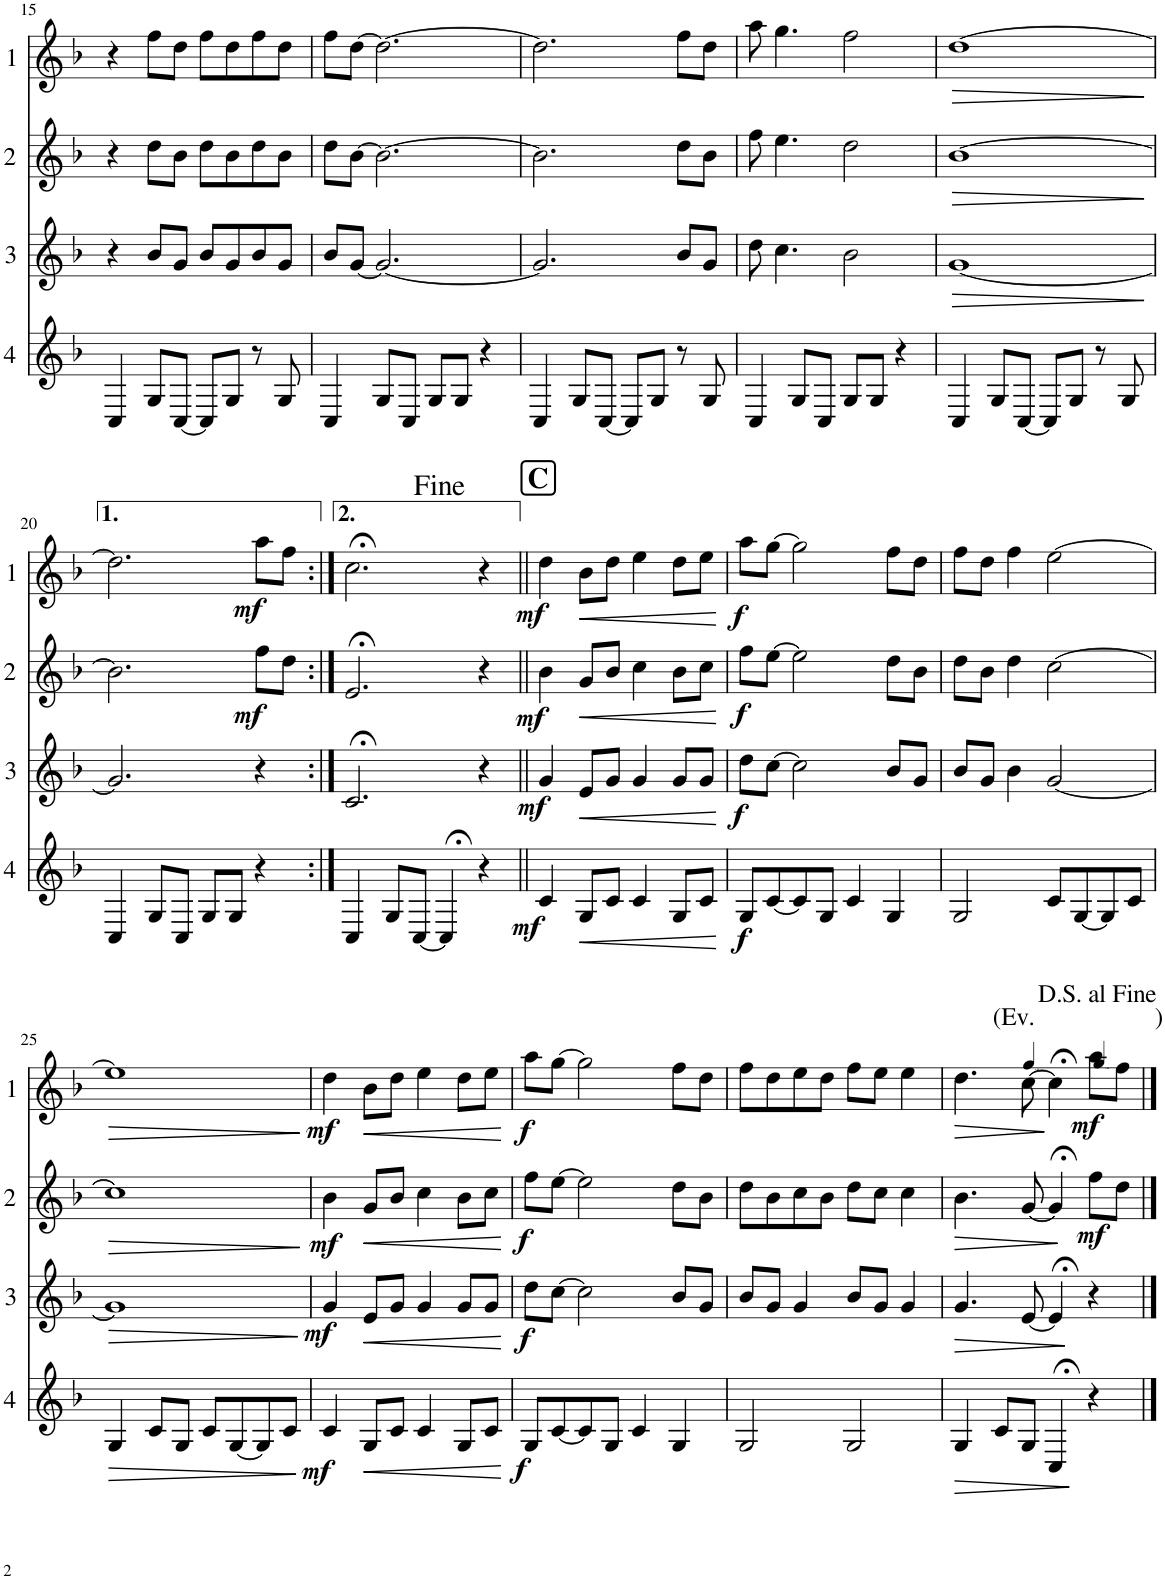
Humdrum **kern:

**kern	**dynam	**kern	**dynam	**kern	**dynam	**kern	**dynam
*part4	*part4	*part3	*part3	*part2	*part2	*part1	*part1
*staff4	*staff4	*staff3	*staff3	*staff2	*staff2	*staff1	*staff1
*I"Cor 4	*	*I"Cor 3	*	*I"Cor 2	*	*I"Cor 1	*
!!LO:PB:g=z
*clefG2	*	*clefG2	*	*clefG2	*	*clefG2	*
*Trd4c7	*	*Trd4c7	*	*Trd4c7	*	*Trd4c7	*
*k[b-]	*	*k[b-]	*	*k[b-]	*	*k[b-]	*
*M4/4	*	*M4/4	*	*M4/4	*	*M4/4	*
=15	=15	=15	=15	=15	=15	=15	=15
4C/	.	4r	.	4r	.	4r	.
8G/L	.	8b-/L	.	8dd\L	.	8ff\L	.
[8C/J	.	8g/J	.	8b-\J	.	8dd\J	.
8C/L]	.	8b-/L	.	8dd\L	.	8ff\L	.
8G/J	.	8g/	.	8b-\	.	8dd\	.
8r	.	8b-/	.	8dd\	.	8ff\	.
8G/	.	8g/J	.	8b-\J	.	8dd\J	.
=16	=16	=16	=16	=16	=16	=16	=16
4C/	.	8b-/L	.	8dd\L	.	8ff\L	.
.	.	[8g/J	.	[8b-\J	.	[8dd\J	.
8G/L	.	2.g/_	.	2.b-\_	.	2.dd\_	.
8C/J	.	.	.	.	.	.	.
8G/L	.	.	.	.	.	.	.
8G/J	.	.	.	.	.	.	.
4r	.	.	.	.	.	.	.
=17	=17	=17	=17	=17	=17	=17	=17
4C/	.	2.g/]	.	2.b-\]	.	2.dd\]	.
8G/L	.	.	.	.	.	.	.
[8C/J	.	.	.	.	.	.	.
8C/L]	.	.	.	.	.	.	.
8G/J	.	.	.	.	.	.	.
8r	.	8b-/L	.	8dd\L	.	8ff\L	.
8G/	.	8g/J	.	8b-\J	.	8dd\J	.
=18	=18	=18	=18	=18	=18	=18	=18
4C/	.	8dd\	.	8ff\	.	8aa\	.
.	.	4.cc\	.	4.ee\	.	4.gg\	.
8G/L	.	.	.	.	.	.	.
8C/J	.	.	.	.	.	.	.
8G/L	.	2b-\	.	2dd\	.	2ff\	.
8G/J	.	.	.	.	.	.	.
4r	.	.	.	.	.	.	.
=19	=19	=19	=19	=19	=19	=19	=19
!	!	!	!LO:HP:b	!	!LO:HP:b	!	!LO:HP:b
4C/	.	[1g	>	[1b-	>	[1dd	>
8G/L	.	.	.	.	.	.	.
[8C/J	.	.	.	.	.	.	.
8C/L]	.	.	.	.	.	.	.
8G/J	.	.	.	.	.	.	.
8r	.	.	.	.	.	.	.
8G/	.	.	.	.	.	.	.
.	.	.	]	.	]	.	]
!!LO:LB:g=z
=20	=20	=20	=20	=20	=20	=20	=20
4C/	.	2.g/]	.	2.b-\]	.	2.dd\]	.
8G/L	.	.	.	.	.	.	.
8C/J	.	.	.	.	.	.	.
8G/L	.	.	.	.	.	.	.
8G/J	.	.	.	.	.	.	.
!	!	!	!	!	!LO:DY:b	!	!LO:DY:b
4r	.	4r	.	8ff\L	mf	8aa\L	mf
.	.	.	.	8dd\J	.	8ff\J	.
=21:|!	=21:|!	=21:|!	=21:|!	=21:|!	=21:|!	=21:|!	=21:|!
4C/	.	2.c;</	.	2.e;</	.	2.cc;<\	.
8G/L	.	.	.	.	.	.	.
[8C/J	.	.	.	.	.	.	.
4C;</]	.	.	.	.	.	.	.
4r	.	4r	.	4r	.	4r	.
!!LO:REH:place=s1:a:B:cj:fs=14:t=C
=22||	=22||	=22||	=22||	=22||	=22||	=22||	=22||
!	!LO:DY:b	!	!LO:DY:b	!	!LO:DY:b	!	!LO:DY:b
4c/	mf	4g/	mf	4b-\	mf	4dd\	mf
!	!LO:HP:b	!	!LO:HP:b	!	!LO:HP:b	!	!LO:HP:b
8G/L	<	8e/L	<	8g/L	<	8b-\L	<
8c/J	.	8g/J	.	8b-/J	.	8dd\J	.
4c/	.	4g/	.	4cc\	.	4ee\	.
8G/L	.	8g/L	.	8b-\L	.	8dd\L	.
8c/J	.	8g/J	.	8cc\J	.	8ee\J	.
.	[	.	[	.	[	.	[
=23	=23	=23	=23	=23	=23	=23	=23
!	!LO:DY:b	!	!LO:DY:b	!	!LO:DY:b	!	!LO:DY:b
8G/L	f	8dd\L	f	8ff\L	f	8aa\L	f
[8c/	.	[8cc\J	.	[8ee\J	.	[8gg\J	.
8c/]	.	2cc\]	.	2ee\]	.	2gg\]	.
8G/J	.	.	.	.	.	.	.
4c/	.	.	.	.	.	.	.
4G/	.	8b-/L	.	8dd\L	.	8ff\L	.
.	.	8g/J	.	8b-\J	.	8dd\J	.
=24	=24	=24	=24	=24	=24	=24	=24
2G/	.	8b-/L	.	8dd\L	.	8ff\L	.
.	.	8g/J	.	8b-\J	.	8dd\J	.
.	.	4b-\	.	4dd\	.	4ff\	.
8c/L	.	[2g/	.	[2cc\	.	[2ee\	.
[8G/	.	.	.	.	.	.	.
8G/]	.	.	.	.	.	.	.
8c/J	.	.	.	.	.	.	.
!!LO:LB:g=z
=25	=25	=25	=25	=25	=25	=25	=25
!	!LO:HP:b	!	!LO:HP:b	!	!LO:HP:b	!	!LO:HP:b
4G/	>	1g]	>	1cc]	>	1ee]	>
8c/L	.	.	.	.	.	.	.
8G/J	.	.	.	.	.	.	.
8c/L	.	.	.	.	.	.	.
[8G/	.	.	.	.	.	.	.
8G/]	.	.	.	.	.	.	.
8c/J	.	.	.	.	.	.	.
.	]	.	]	.	]	.	]
=26	=26	=26	=26	=26	=26	=26	=26
!	!LO:DY:b	!	!LO:DY:b	!	!LO:DY:b	!	!LO:DY:b
4c/	mf	4g/	mf	4b-\	mf	4dd\	mf
!	!LO:HP:b	!	!LO:HP:b	!	!LO:HP:b	!	!LO:HP:b
8G/L	<	8e/L	<	8g/L	<	8b-\L	<
8c/J	.	8g/J	.	8b-/J	.	8dd\J	.
4c/	.	4g/	.	4cc\	.	4ee\	.
8G/L	.	8g/L	.	8b-\L	.	8dd\L	.
8c/J	.	8g/J	.	8cc\J	.	8ee\J	.
.	[	.	[	.	[	.	[
=27	=27	=27	=27	=27	=27	=27	=27
!	!LO:DY:b	!	!LO:DY:b	!	!LO:DY:b	!	!LO:DY:b
8G/L	f	8dd\L	f	8ff\L	f	8aa\L	f
[8c/	.	[8cc\J	.	[8ee\J	.	[8gg\J	.
8c/]	.	2cc\]	.	2ee\]	.	2gg\]	.
8G/J	.	.	.	.	.	.	.
4c/	.	.	.	.	.	.	.
4G/	.	8b-/L	.	8dd\L	.	8ff\L	.
.	.	8g/J	.	8b-\J	.	8dd\J	.
=28	=28	=28	=28	=28	=28	=28	=28
2G/	.	8b-/L	.	8dd\L	.	8ff\L	.
.	.	8g/J	.	8b-\	.	8dd\	.
.	.	4g/	.	8cc\	.	8ee\	.
.	.	.	.	8b-\J	.	8dd\J	.
2G/	.	8b-/L	.	8dd\L	.	8ff\L	.
.	.	8g/J	.	8cc\J	.	8ee\J	.
.	.	4g/	.	4cc\	.	4ee\	.
=29	=29	=29	=29	=29	=29	=29	=29
!	!	!	!	!	!	!LO:TX:a:t=(Ev.                   )	!
!	!LO:HP:b	!	!LO:HP:b	!	!LO:HP:b	!	!LO:HP:b
4G/	>	4.g/	>	4.b-\	>	4.dd\	>
8c/L	.	.	.	.	.	.	.
*	*	*	*	*	*	*MM40	*
8G/J	.	[8e/	.	[8g/	.	[8cc\	.
4C;</	.	4e;</]	.	4g;</]	.	4cc;<\]	.
*	*	*	*	*	*	*MM80	*
!	!	!	!	!	!LO:DY:b	!	!LO:DY:b
4r	.	4r	.	8ff\L	mf	8aa\L	mf
.	.	.	.	8dd\J	.	8ff\J	.
.	]	.	]	.	]	.	]
==	==	==	==	==	==	==	==
*-	*-	*-	*-	*-	*-	*-	*-
